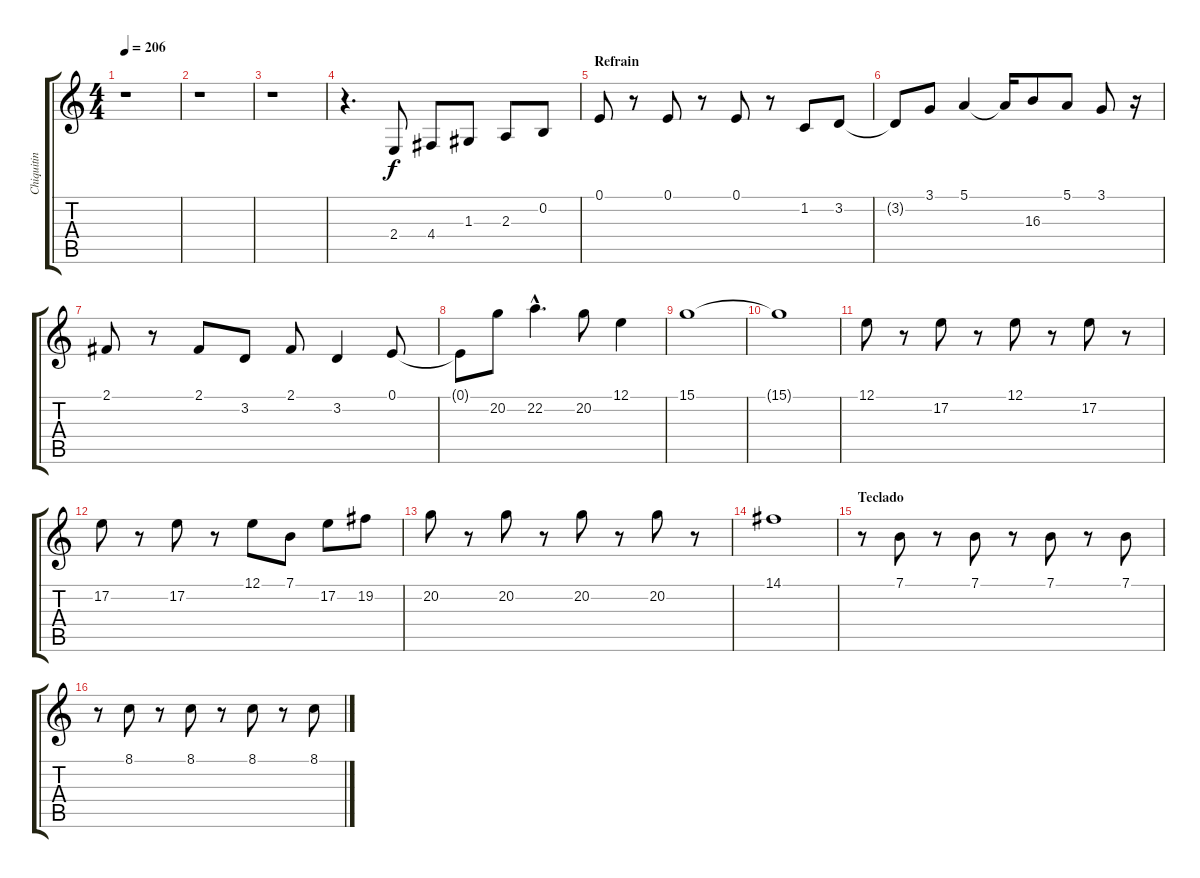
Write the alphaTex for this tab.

\track ("Chiquitin" "Chiquitin") {instrument trumpet}
\staff {score tabs}
\tuning (E4 B3 G3 D3 A2 E2) {hide}
\ts (4 4)
\tempo 206
\clef g2
\ks c
r.1{dy f} |
r.1 |
r.1 |
r.4{d} 2.4.8 4.4.8 1.3.8 2.3.8 0.2.8 |
\section ("" "Refrain")
0.1.8 r.8 0.1.8 r.8 0.1.8 r.8 1.2.8 3.2.8 |
3.2{t}.8 3.1.8 5.1.4 5.1{t}.16 16.3.8 5.1.8 3.1.8 r.16 |
2.1.8 r.8 2.1.8 3.2.8 2.1.8 3.2.4 0.1.8 |
0.1{t}.8 20.2.8 22.2{hac}.4{d} 20.2.8 12.1.4 |
15.1.1 |
15.1{t}.1 |
12.1.8 r.8 17.2.8 r.8 12.1.8 r.8 17.2.8 r.8 |
17.2.8 r.8 17.2.8 r.8 12.1.8 7.1.8 17.2.8 19.2.8 |
20.2.8 r.8 20.2.8 r.8 20.2.8 r.8 20.2.8 r.8 |
14.1.1 |
\section ("" "Teclado")
r.8 7.1.8 r.8 7.1.8 r.8 7.1.8 r.8 7.1.8 |
r.8 8.1.8 r.8 8.1.8 r.8 8.1.8 r.8 8.1.8
